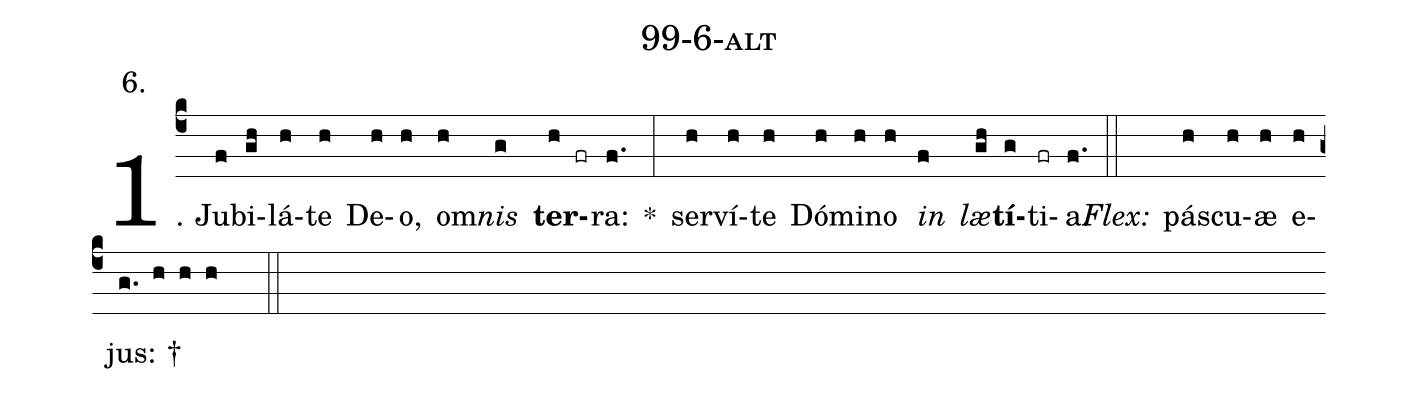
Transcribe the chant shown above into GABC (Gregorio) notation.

name: 99-6-alt;
annotation: 6.;
%%
(c4)1. Ju(f)bi(gh)lá(h)te(h) De(h)o,(h) om(h)<i>nis</i>(g) <b>ter</b>(h fr)ra:(f.) *(:) ser(h)ví(h)te(h) Dó(h)mi(h)no(h) <i>in</i>(f) <i>læ</i>(gh)<b>tí</b>(g)ti(fr)a.(f.) (::)
<i>Flex:</i>()  pás(h)cu(h)æ(h) e(h)jus: †(g. h h h  ::)
